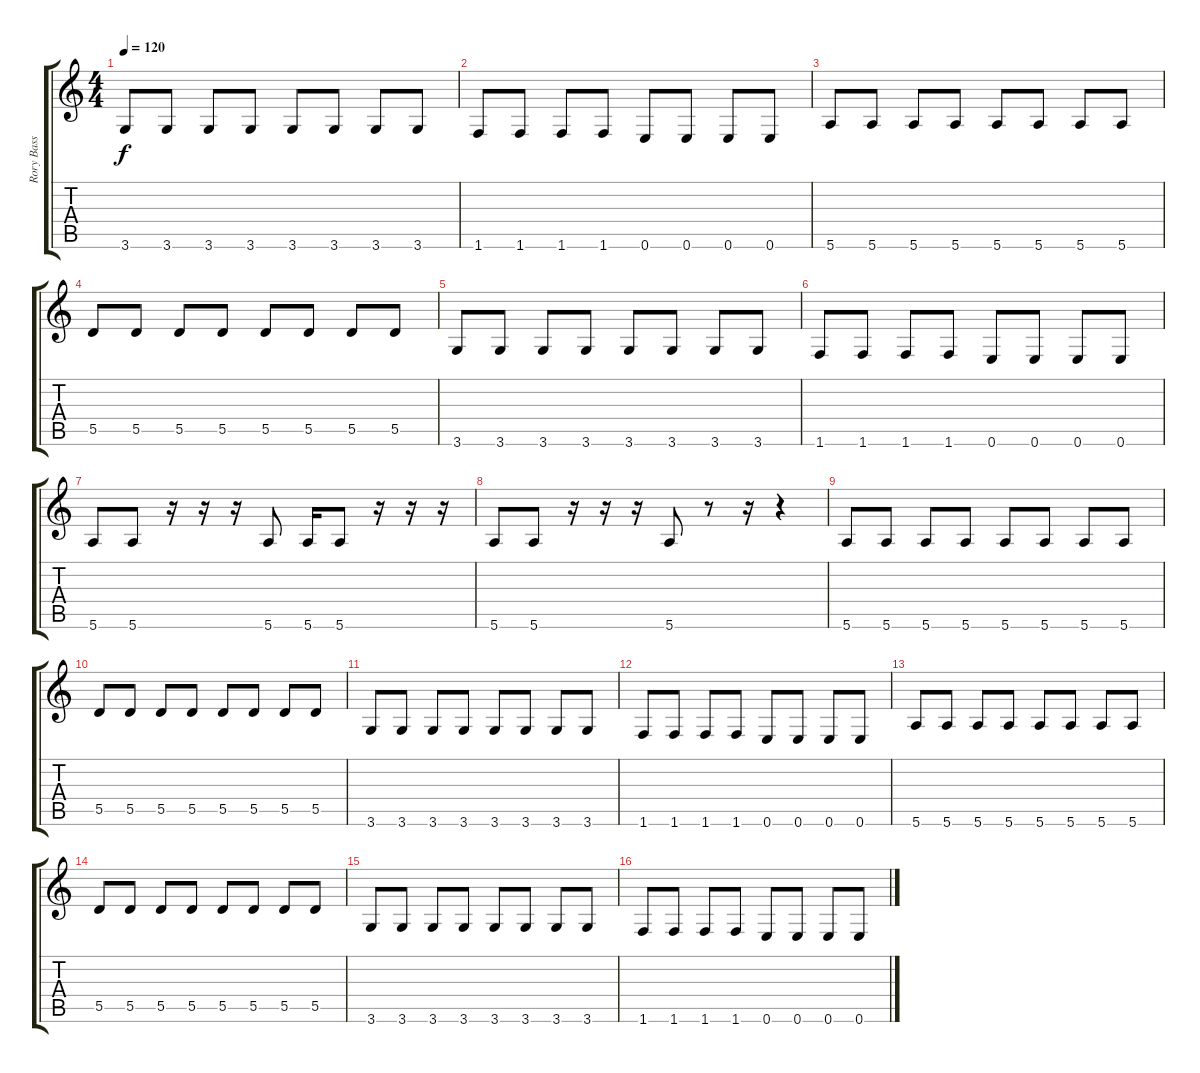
\track ("Rory Bass" "Rory Bass") {instrument fretlessbass}
\staff {score tabs}
\tuning (E4 B3 G3 D3 A2 E2) {hide}
\ts (4 4)
\tempo 120
\clef g2
\ks c
3.6.8{dy f} 3.6.8 3.6.8 3.6.8 3.6.8 3.6.8 3.6.8 3.6.8 |
1.6.8 1.6.8 1.6.8 1.6.8 0.6.8 0.6.8 0.6.8 0.6.8 |
5.6.8 5.6.8 5.6.8 5.6.8 5.6.8 5.6.8 5.6.8 5.6.8 |
5.5.8 5.5.8 5.5.8 5.5.8 5.5.8 5.5.8 5.5.8 5.5.8 |
3.6.8 3.6.8 3.6.8 3.6.8 3.6.8 3.6.8 3.6.8 3.6.8 |
1.6.8 1.6.8 1.6.8 1.6.8 0.6.8 0.6.8 0.6.8 0.6.8 |
5.6.8 5.6.8 r.16 r.16 r.16 5.6.8 5.6.16 5.6.8 r.16 r.16 r.16 |
5.6.8 5.6.8 r.16 r.16 r.16 5.6.8 r.8 r.16 r.4 |
5.6.8 5.6.8 5.6.8 5.6.8 5.6.8 5.6.8 5.6.8 5.6.8 |
5.5.8 5.5.8 5.5.8 5.5.8 5.5.8 5.5.8 5.5.8 5.5.8 |
3.6.8 3.6.8 3.6.8 3.6.8 3.6.8 3.6.8 3.6.8 3.6.8 |
1.6.8 1.6.8 1.6.8 1.6.8 0.6.8 0.6.8 0.6.8 0.6.8 |
5.6.8 5.6.8 5.6.8 5.6.8 5.6.8 5.6.8 5.6.8 5.6.8 |
5.5.8 5.5.8 5.5.8 5.5.8 5.5.8 5.5.8 5.5.8 5.5.8 |
3.6.8 3.6.8 3.6.8 3.6.8 3.6.8 3.6.8 3.6.8 3.6.8 |
1.6.8 1.6.8 1.6.8 1.6.8 0.6.8 0.6.8 0.6.8 0.6.8
